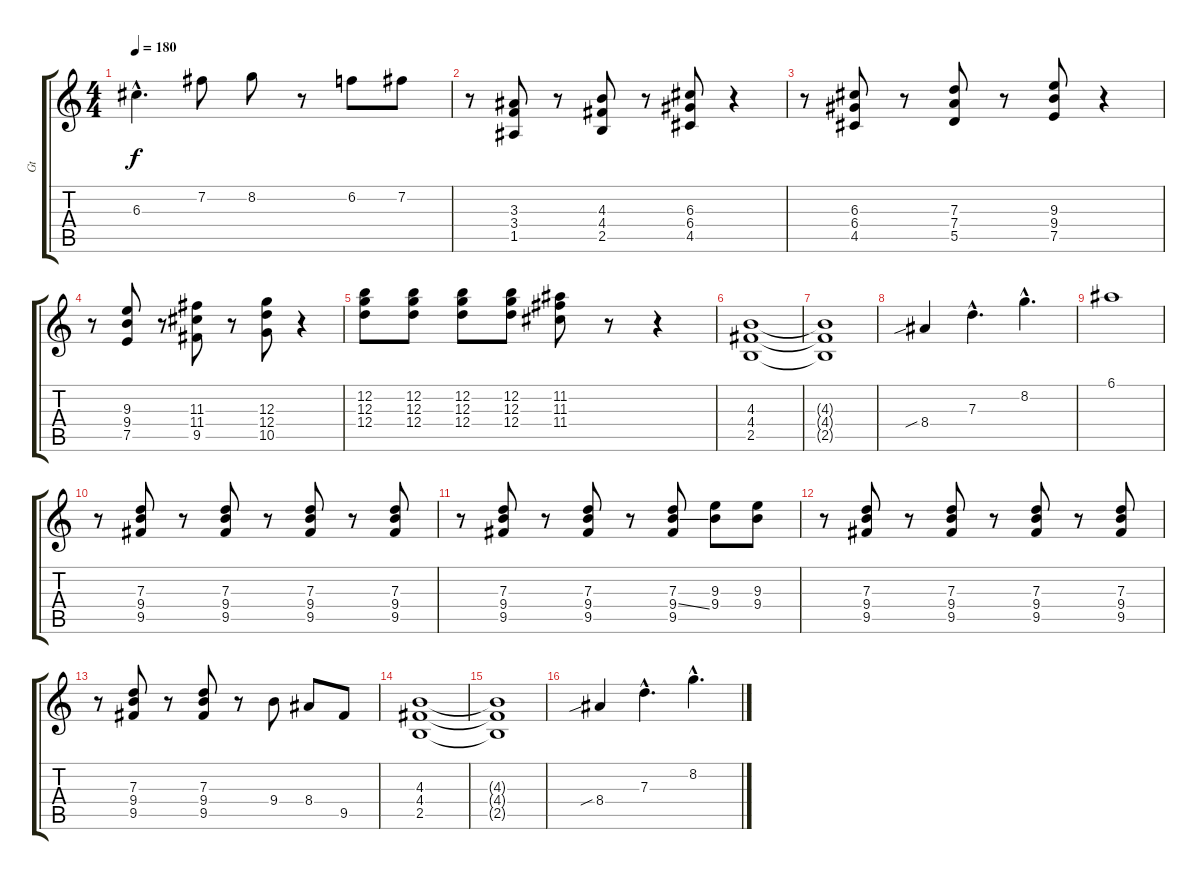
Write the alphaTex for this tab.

\track ("Gt" "Gt") {instrument distortionguitar}
\staff {score tabs}
\tuning (E4 B3 G3 D3 A2 E2) {hide}
\ts (4 4)
\tempo 180
\clef g2
\ks c
6.3{hac}.4{d dy f} 7.2.8 8.2.8 r.8 6.2.8 7.2.8 |
r.8 (3.3 3.4 1.5).8 r.8 (4.3 4.4 2.5).8 r.8 (6.3 6.4 4.5).8 r.4 |
r.8 (6.3 6.4 4.5).8 r.8 (7.3 7.4 5.5).8 r.8 (9.3 9.4 7.5).8 r.4 |
r.8 (9.3 9.4 7.5).8 r.8 (11.3 11.4 9.5).8 r.8 (12.3 12.4 10.5).8 r.4 |
(12.2 12.3 12.4).8 (12.2 12.3 12.4).8 (12.2 12.3 12.4).8 (12.2 12.3 12.4).8 (11.2 11.3 11.4).8 r.8 r.4 |
(4.3 4.4 2.5).1 |
(4.3{t} 4.4{t} 2.5{t}).1 |
8.4{sib}.4 7.3{hac}.4{d} 8.2{hac}.4{d} |
6.1.1 |
r.8 (7.3 9.4 9.5).8 r.8 (7.3 9.4 9.5).8 r.8 (7.3 9.4 9.5).8 r.8 (7.3 9.4 9.5).8 |
r.8 (7.3 9.4 9.5).8 r.8 (7.3 9.4 9.5).8 r.8 (7.3 9.4{ss} 9.5).8 (9.3 9.4).8 (9.3 9.4).8 |
r.8 (7.3 9.4 9.5).8 r.8 (7.3 9.4 9.5).8 r.8 (7.3 9.4 9.5).8 r.8 (7.3 9.4 9.5).8 |
r.8 (7.3 9.4 9.5).8 r.8 (7.3 9.4 9.5).8 r.8 9.4.8 8.4.8 9.5.8 |
(4.3 4.4 2.5).1 |
(4.3{t} 4.4{t} 2.5{t}).1 |
8.4{sib}.4 7.3{hac}.4{d} 8.2{hac}.4{d}
